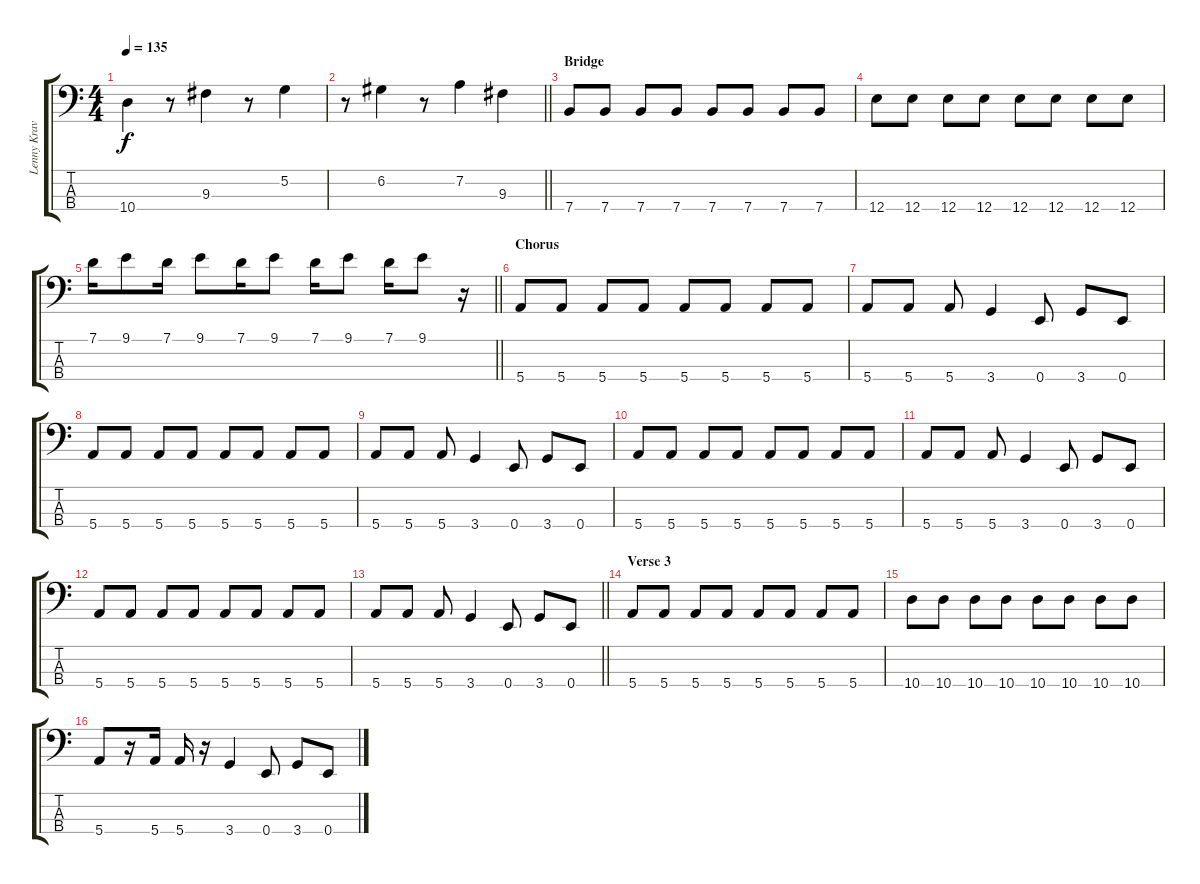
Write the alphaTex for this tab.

\track ("Lenny Kravitz (bass)" "Lenny Krav") {instrument electricbasspick}
\staff {score tabs}
\tuning (G2 D2 A1 E1) {hide}
\ts (4 4)
\tempo 135
\clef f4
\ks c
10.4.4{dy f} r.8 9.3.4 r.8 5.2.4 |
\barLineRight lightlight
r.8 6.2.4 r.8 7.2.4 9.3.4 |
\section ("" "Bridge")
7.4.8 7.4.8 7.4.8 7.4.8 7.4.8 7.4.8 7.4.8 7.4.8 |
12.4.8 12.4.8 12.4.8 12.4.8 12.4.8 12.4.8 12.4.8 12.4.8 |
\barLineRight lightlight
7.1.16 9.1.8 7.1.16 9.1.8 7.1.16 9.1.8 7.1.16 9.1.8 7.1.16 9.1.8 r.16 |
\section ("" "Chorus")
5.4.8 5.4.8 5.4.8 5.4.8 5.4.8 5.4.8 5.4.8 5.4.8 |
5.4.8 5.4.8 5.4.8 3.4.4 0.4.8 3.4.8 0.4.8 |
5.4.8 5.4.8 5.4.8 5.4.8 5.4.8 5.4.8 5.4.8 5.4.8 |
5.4.8 5.4.8 5.4.8 3.4.4 0.4.8 3.4.8 0.4.8 |
5.4.8 5.4.8 5.4.8 5.4.8 5.4.8 5.4.8 5.4.8 5.4.8 |
5.4.8 5.4.8 5.4.8 3.4.4 0.4.8 3.4.8 0.4.8 |
5.4.8 5.4.8 5.4.8 5.4.8 5.4.8 5.4.8 5.4.8 5.4.8 |
\barLineRight lightlight
5.4.8 5.4.8 5.4.8 3.4.4 0.4.8 3.4.8 0.4.8 |
\section ("" "Verse 3")
5.4.8 5.4.8 5.4.8 5.4.8 5.4.8 5.4.8 5.4.8 5.4.8 |
10.4.8 10.4.8 10.4.8 10.4.8 10.4.8 10.4.8 10.4.8 10.4.8 |
5.4.8 r.16 5.4.16 5.4.16 r.16 3.4.4 0.4.8 3.4.8 0.4.8
